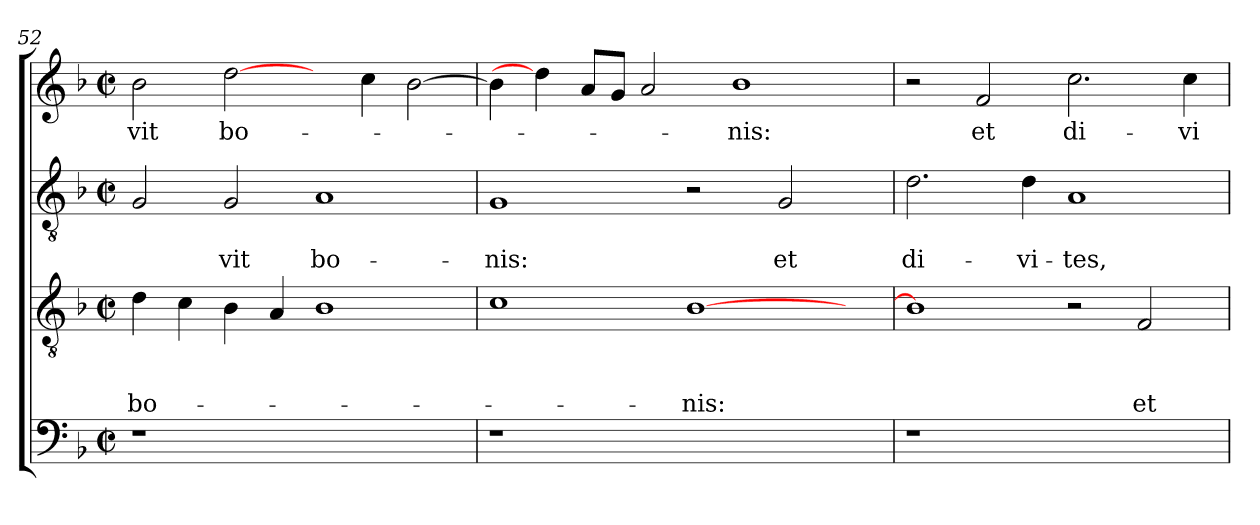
**kern	**kern	**text	**text	**text	**kern	**text	**text	**kern	**text
*part4	*part3	*part3	*part3	*part3	*part2	*part2	*part2	*part1	*part1
*staff4	*staff3	*staff3	*staff3	*staff3	*staff2	*staff2	*staff2	*staff1	*staff1
*clefF4	*clefGv2	*	*	*	*clefGv2	*	*	*clefG2	*
*k[b-]	*k[b-]	*	*	*	*k[b-]	*	*	*k[b-]	*
*F:	*F:	*	*	*	*F:	*	*	*F:	*
*M2/2	*M2/2	*	*	*	*M2/2	*	*	*M2/2	*
*met(c|)	*met(c|)	*	*	*	*met(c|)	*	*	*met(c|)	*
=52	=52	=52	=52	=52	=52	=52	=52	=52	=52
!	!	!	!	!LO:LY:b	!	!	!	!	!LO:LY:b
1r	4d\	.	.	bo-	2G/	.	.	2b-\	-vit
.	4c\	.	.	.	.	.	.	.	.
!	!	!	!	!	!	!	!LO:LY:b	!	!LO:LY:b
.	4B-\	.	.	.	2G/	.	-vit	[2dd\	bo-
.	4A/	.	.	.	.	.	.	.	.
!	!	!	!	!	!	!	!LO:LY:b	!	!
1ryy	1B-	.	.	.	1A	.	bo-	4ryy	.
.	.	.	.	.	.	.	.	4cc\	.
.	.	.	.	.	.	.	.	[>2b-\	.
=53	=53	=53	=53	=53	=53	=53	=53	=53	=53
!	!	!	!	!	!	!	!LO:LY:b	!	!
1r	1c	.	.	.	1G	.	-nis:	4b-\]	.
.	.	.	.	.	.	.	.	4dd\]	.
.	.	.	.	.	.	.	.	8a/L	.
.	.	.	.	.	.	.	.	8g/J	.
.	.	.	.	.	.	.	.	2a/	.
!	!	!	!	!LO:LY:b	!	!	!	!	!
1ryy	[>1B-	.	.	-nis:	2r	.	.	.	.
!	!	!	!	!	!	!	!	!	!LO:LY:b
.	.	.	.	.	.	.	.	1b-	-nis:
!	!	!	!	!	!	!	!LO:LY:b	!	!
.	.	.	.	.	2G/	.	et	.	.
4ryy	4ryy	.	.	.	4ryy	.	.	.	.
=54	=54	=54	=54	=54	=54	=54	=54	=54	=54
!	!	!	!	!	!	!	!LO:LY:b	!	!
1r	1B-]	.	.	.	2.d\	.	di-	2r	.
!	!	!	!	!	!	!	!	!	!LO:LY:b
.	.	.	.	.	.	.	.	2f/	et
!	!	!	!	!	!	!	!LO:LY:b	!	!
.	.	.	.	.	4d\	.	-vi-	.	.
!	!	!	!	!	!	!	!LO:LY:b	!	!LO:LY:b
1ryy	2r	.	.	.	1A	.	-tes,	2.cc\	di-
!	!	!	!	!LO:LY:b	!	!	!	!	!
.	2F/	.	.	et	.	.	.	.	.
!	!	!	!	!	!	!	!	!	!LO:LY:b
.	.	.	.	.	.	.	.	4cc\	-vi
=	=	=	=	=	=	=	=	=	=
*-	*-	*-	*-	*-	*-	*-	*-	*-	*-
